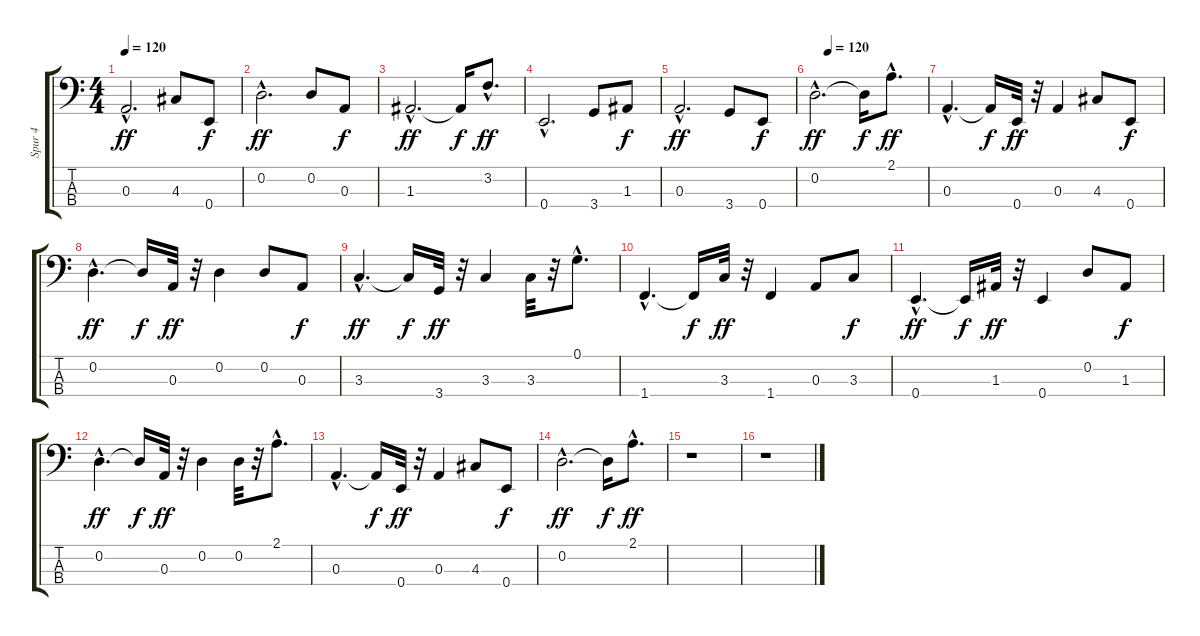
\track ("Spur 4" "Spur 4") {instrument fretlessbass}
\staff {score tabs}
\tuning (G2 D2 A1 E1) {hide}
\ts (4 4)
\tempo 120
\clef f4
\ks c
0.3{hac}.2{d dy ff} 4.3.8 0.4.8{dy f} |
0.2{hac}.2{d dy ff} 0.2.8 0.3.8{dy f} |
1.3{hac}.2{d dy ff} 1.3{t}.16{dy f} 3.2{hac}.8{d dy ff} |
0.4{hac}.2{d} 3.4.8 1.3.8{dy f} |
0.3{hac}.2{d dy ff} 3.4.8 0.4.8{dy f} |
\tempo (120 0.125)
0.2{hac}.2{d dy ff} 0.2{t}.16{dy f} 2.1{hac}.8{d dy ff} |
0.3{hac}.4{d} 0.3{t}.16{dy f} 0.4.32{dy ff} r.32 0.3.4 4.3.8 0.4.8{dy f} |
0.2{hac}.4{d dy ff} 0.2{t}.16{dy f} 0.3.32{dy ff} r.32 0.2.4 0.2.8 0.3.8{dy f} |
3.3{hac}.4{d dy ff} 3.3{t}.16{dy f} 3.4.32{dy ff} r.32 3.3.4 3.3.32 r.32 0.1{hac}.8{d} |
1.4{hac}.4{d} 1.4{t}.16{dy f} 3.3.32{dy ff} r.32 1.4.4 0.3.8 3.3.8{dy f} |
0.4{hac}.4{d dy ff} 0.4{t}.16{dy f} 1.3.32{dy ff} r.32 0.4.4 0.2.8 1.3.8{dy f} |
0.2{hac}.4{d dy ff} 0.2{t}.16{dy f} 0.3.32{dy ff} r.32 0.2.4 0.2.32 r.32 2.1{hac}.8{d} |
0.3{hac}.4{d} 0.3{t}.16{dy f} 0.4.32{dy ff} r.32 0.3.4 4.3.8 0.4.8{dy f} |
0.2{hac}.2{d dy ff} 0.2{t}.16{dy f} 2.1{hac}.8{d dy ff} |
r.1 |
r.1
